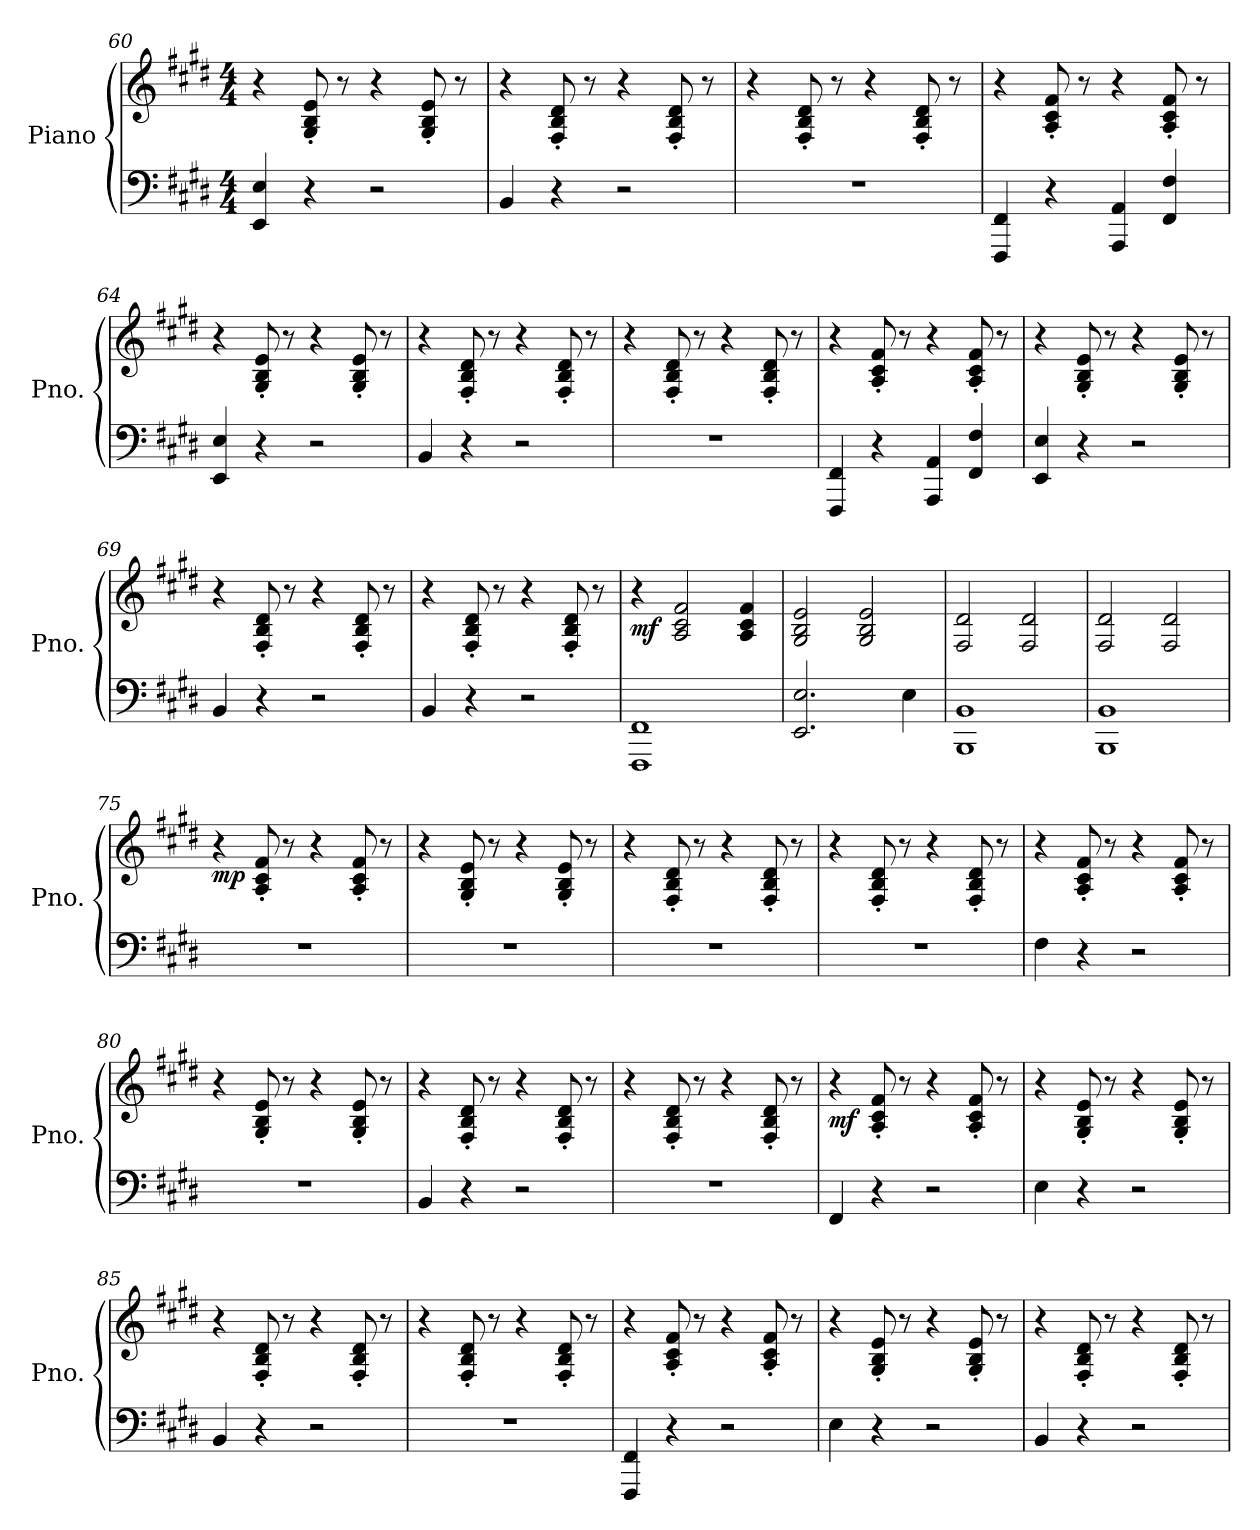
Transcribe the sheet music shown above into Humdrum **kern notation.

**kern	**kern	**dynam
*part1	*part1	*part1
*staff2	*staff1	*staff1/2
*I"Piano	*	*
*I'Pno.	*	*
*clefF4	*clefG2	*
*k[f#c#g#d#]	*k[f#c#g#d#]	*
*M4/4	*M4/4	*
=60	=60	=60
4EE/ 4E/	4r	.
4r	8G#/' 8B/' 8e/'	.
.	8r	.
2r	4r	.
.	8G#/' 8B/' 8e/'	.
.	8r	.
=61	=61	=61
4BB/	4r	.
4r	8F#/' 8B/' 8d#/'	.
.	8r	.
2r	4r	.
.	8F#/' 8B/' 8d#/'	.
.	8r	.
=62	=62	=62
1r	4r	.
.	8F#/' 8B/' 8d#/'	.
.	8r	.
.	4r	.
.	8F#/' 8B/' 8d#/'	.
.	8r	.
=63	=63	=63
4FFF#/ 4FF#/	4r	.
4r	8A/' 8c#/' 8f#/'	.
.	8r	.
4AAA/ 4AA/	4r	.
4FF#/ 4F#/	8A/' 8c#/' 8f#/'	.
.	8r	.
=64	=64	=64
4EE/ 4E/	4r	.
4r	8G#/' 8B/' 8e/'	.
.	8r	.
2r	4r	.
.	8G#/' 8B/' 8e/'	.
.	8r	.
!!LO:LB:g=z
=65	=65	=65
4BB/	4r	.
4r	8F#/' 8B/' 8d#/'	.
.	8r	.
2r	4r	.
.	8F#/' 8B/' 8d#/'	.
.	8r	.
=66	=66	=66
1r	4r	.
.	8F#/' 8B/' 8d#/'	.
.	8r	.
.	4r	.
.	8F#/' 8B/' 8d#/'	.
.	8r	.
=67	=67	=67
4FFF#/ 4FF#/	4r	.
4r	8A/' 8c#/' 8f#/'	.
.	8r	.
4AAA/ 4AA/	4r	.
4FF#/ 4F#/	8A/' 8c#/' 8f#/'	.
.	8r	.
=68	=68	=68
4EE/ 4E/	4r	.
4r	8G#/' 8B/' 8e/'	.
.	8r	.
2r	4r	.
.	8G#/' 8B/' 8e/'	.
.	8r	.
=69	=69	=69
4BB/	4r	.
4r	8F#/' 8B/' 8d#/'	.
.	8r	.
2r	4r	.
.	8F#/' 8B/' 8d#/'	.
.	8r	.
=70	=70	=70
4BB/	4r	.
4r	8F#/' 8B/' 8d#/'	.
.	8r	.
2r	4r	.
.	8F#/' 8B/' 8d#/'	.
.	8r	.
!!LO:PB:g=z
=71	=71	=71
!	!	!LO:DY:b
1FFF# 1FF#	4r	mf
.	2A/ 2c#/ 2f#/	.
.	4A/ 4c#/ 4f#/	.
=72	=72	=72
2.EE/ 2.E/	2G#/ 2B/ 2e/	.
.	2G#/ 2B/ 2e/	.
4E\	.	.
=73	=73	=73
1BBB 1BB	2F#/ 2d#/	.
.	2F#/ 2d#/	.
=74	=74	=74
1BBB 1BB	2F#/ 2d#/	.
.	2F#/ 2d#/	.
=75	=75	=75
!	!	!LO:DY:b
1r	4r	mp
.	8A/' 8c#/' 8f#/'	.
.	8r	.
.	4r	.
.	8A/' 8c#/' 8f#/'	.
.	8r	.
=76	=76	=76
1r	4r	.
.	8G#/' 8B/' 8e/'	.
.	8r	.
.	4r	.
.	8G#/' 8B/' 8e/'	.
.	8r	.
=77	=77	=77
1r	4r	.
.	8F#/' 8B/' 8d#/'	.
.	8r	.
.	4r	.
.	8F#/' 8B/' 8d#/'	.
.	8r	.
=78	=78	=78
1r	4r	.
.	8F#/' 8B/' 8d#/'	.
.	8r	.
.	4r	.
.	8F#/' 8B/' 8d#/'	.
.	8r	.
!!LO:LB:g=z
=79	=79	=79
4F#\	4r	.
4r	8A/' 8c#/' 8f#/'	.
.	8r	.
2r	4r	.
.	8A/' 8c#/' 8f#/'	.
.	8r	.
=80	=80	=80
1r	4r	.
.	8G#/' 8B/' 8e/'	.
.	8r	.
.	4r	.
.	8G#/' 8B/' 8e/'	.
.	8r	.
=81	=81	=81
4BB/	4r	.
4r	8F#/' 8B/' 8d#/'	.
.	8r	.
2r	4r	.
.	8F#/' 8B/' 8d#/'	.
.	8r	.
=82	=82	=82
1r	4r	.
.	8F#/' 8B/' 8d#/'	.
.	8r	.
.	4r	.
.	8F#/' 8B/' 8d#/'	.
.	8r	.
=83	=83	=83
!	!	!LO:DY:b
4FF#/	4r	mf
4r	8A/' 8c#/' 8f#/'	.
.	8r	.
2r	4r	.
.	8A/' 8c#/' 8f#/'	.
.	8r	.
=84	=84	=84
4E\	4r	.
4r	8G#/' 8B/' 8e/'	.
.	8r	.
2r	4r	.
.	8G#/' 8B/' 8e/'	.
.	8r	.
!!LO:LB:g=z
=85	=85	=85
4BB/	4r	.
4r	8F#/' 8B/' 8d#/'	.
.	8r	.
2r	4r	.
.	8F#/' 8B/' 8d#/'	.
.	8r	.
=86	=86	=86
1r	4r	.
.	8F#/' 8B/' 8d#/'	.
.	8r	.
.	4r	.
.	8F#/' 8B/' 8d#/'	.
.	8r	.
=87	=87	=87
4FFF#/ 4FF#/	4r	.
4r	8A/' 8c#/' 8f#/'	.
.	8r	.
2r	4r	.
.	8A/' 8c#/' 8f#/'	.
.	8r	.
=88	=88	=88
4E\	4r	.
4r	8G#/' 8B/' 8e/'	.
.	8r	.
2r	4r	.
.	8G#/' 8B/' 8e/'	.
.	8r	.
=89	=89	=89
4BB/	4r	.
4r	8F#/' 8B/' 8d#/'	.
.	8r	.
2r	4r	.
.	8F#/' 8B/' 8d#/'	.
.	8r	.
=	=	=
*-	*-	*-
